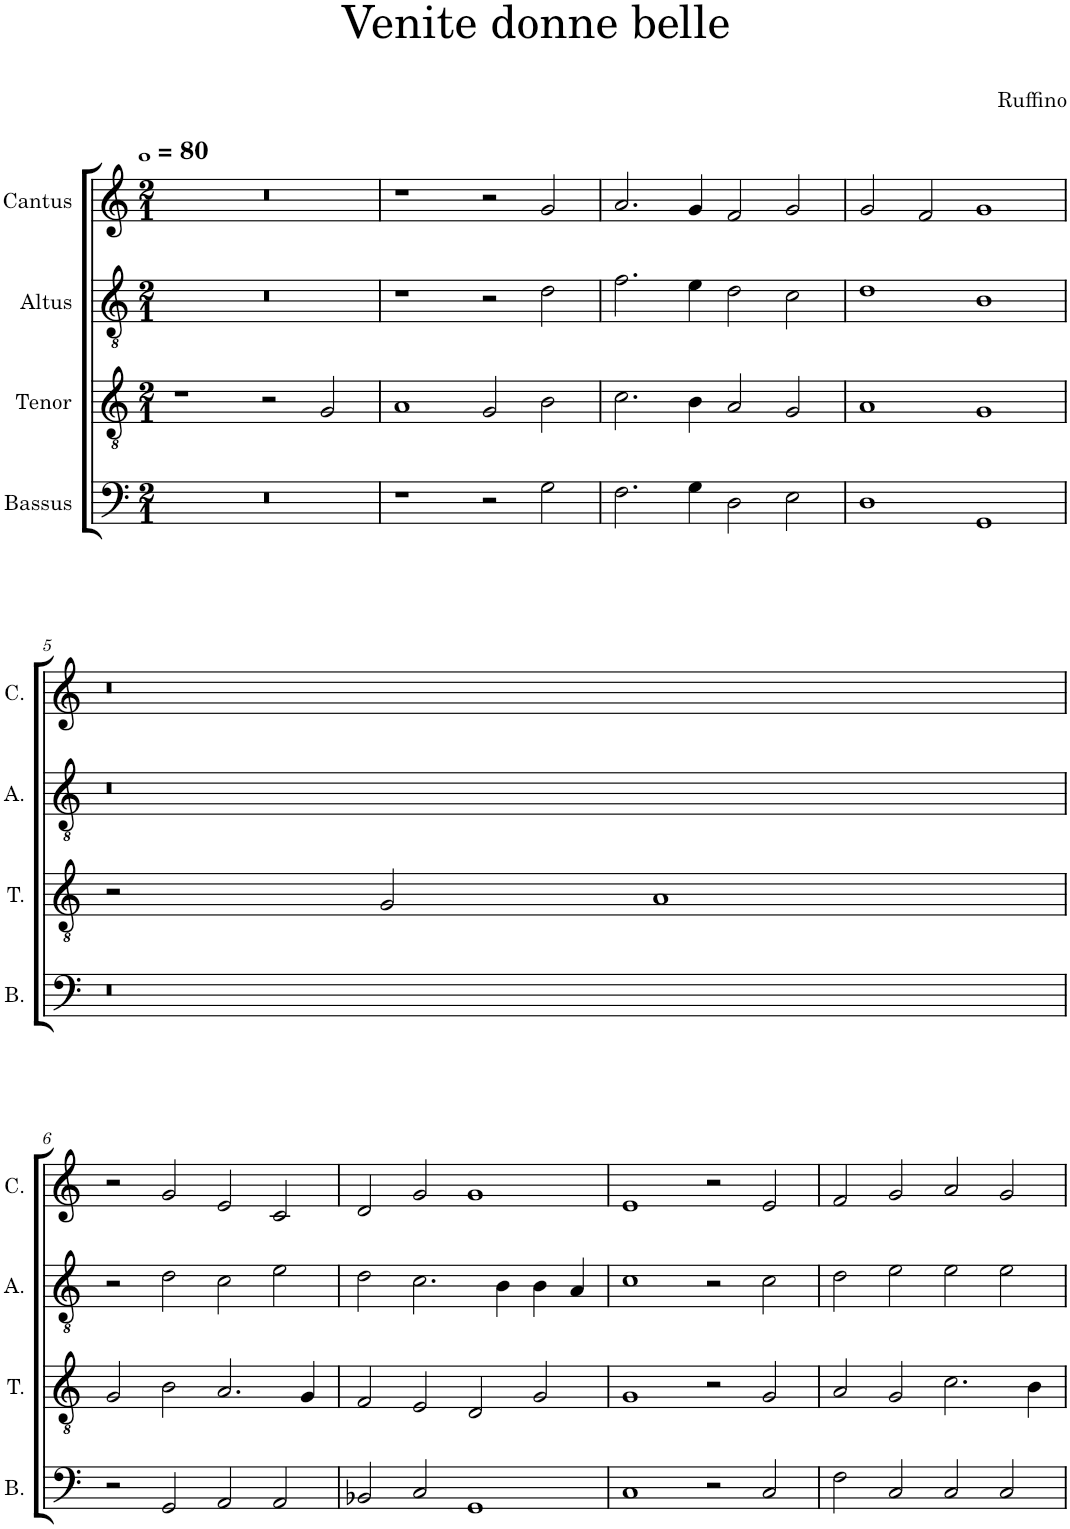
**kern	**kern	**kern	**kern
*part4	*part3	*part2	*part1
*staff4	*staff3	*staff2	*staff1
*I"Bassus	*I"Tenor	*I"Altus	*I"Cantus
*I'B.	*I'T.	*I'A.	*I'C.
*clefF4	*clefGv2	*clefGv2	*clefG2
*k[]	*k[]	*k[]	*k[]
*M2/1	*M2/1	*M2/1	*M2/1
*MM320	*MM320	*MM320	*MM320
=1	=1	=1	=1
0r	1r	0r	0r
.	2r	.	.
.	2G/	.	.
=2	=2	=2	=2
1r	1A	1r	1r
2r	2G/	2r	2r
2G\	2B\	2d\	2g/
=3	=3	=3	=3
2.F\	2.c\	2.f\	2.a/
4G\	4B\	4e\	4g/
2D\	2A/	2d\	2f/
2E\	2G/	2c\	2g/
=4	=4	=4	=4
1D	1A	1d	2g/
.	.	.	2f/
1GG	1G	1B	1g
!!LO:LB:g=z
=5	=5	=5	=5
0r	2r	0r	0r
.	2G/	.	.
.	1A	.	.
!!LO:LB:g=z
=6	=6	=6	=6
2r	2G/	2r	2r
2GG/	2B\	2d\	2g/
2AA/	2.A/	2c\	2e/
2AA/	.	2e\	2c/
.	4G/	.	.
=7	=7	=7	=7
2BB-X/	2F/	2d\	2d/
2C/	2E/	2.c\	2g/
1GG	2D/	.	1g
.	.	4B\	.
.	2G/	4B\	.
.	.	4A/	.
=8	=8	=8	=8
1C	1G	1c	1e
2r	2r	2r	2r
2C/	2G/	2c\	2e/
=9	=9	=9	=9
2F\	2A/	2d\	2f/
2C/	2G/	2e\	2g/
2C/	2.c\	2e\	2a/
2C/	.	2e\	2g/
.	4B\	.	.
=	=	=	=
*-	*-	*-	*-
